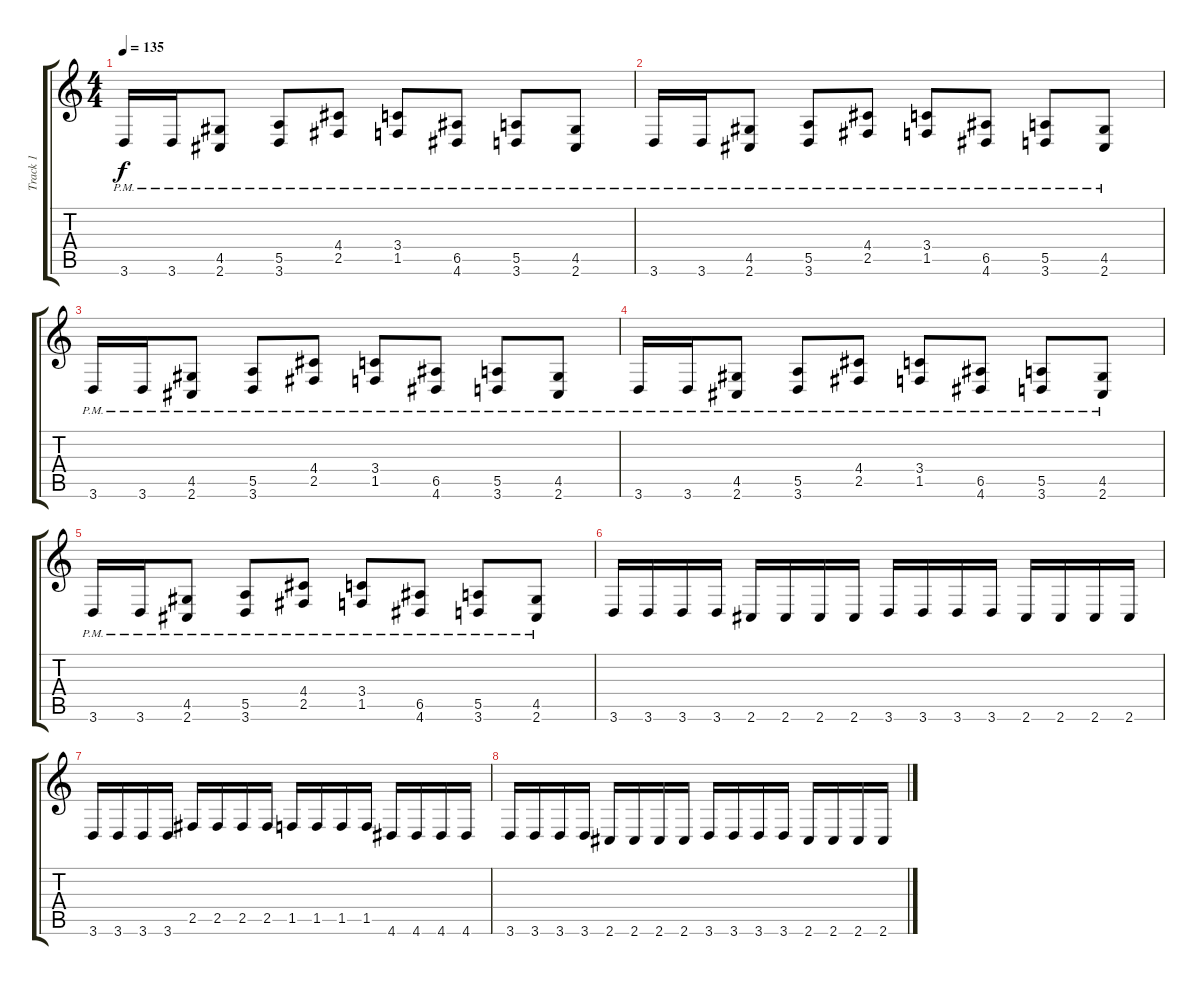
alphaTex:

\track ("Track 1" "Track 1") {instrument distortionguitar}
\staff {score tabs}
\tuning (B3 Gb3 D3 A2 E2 B1) {hide}
\ts (4 4)
\tempo 135
\clef g2
\ks c
3.6{pm}.16{dy f} 3.6{pm}.16 (4.5{pm} 2.6{pm}).8 (5.5{pm} 3.6{pm}).8 (4.4{pm} 2.5{pm}).8 (3.4{pm} 1.5{pm}).8 (6.5{pm} 4.6{pm}).8 (5.5{pm} 3.6{pm}).8 (4.5{pm} 2.6{pm}).8 |
3.6{pm}.16 3.6{pm}.16 (4.5{pm} 2.6{pm}).8 (5.5{pm} 3.6{pm}).8 (4.4{pm} 2.5{pm}).8 (3.4{pm} 1.5{pm}).8 (6.5{pm} 4.6{pm}).8 (5.5{pm} 3.6{pm}).8 (4.5{pm} 2.6{pm}).8 |
3.6{pm}.16 3.6{pm}.16 (4.5{pm} 2.6{pm}).8 (5.5{pm} 3.6{pm}).8 (4.4{pm} 2.5{pm}).8 (3.4{pm} 1.5{pm}).8 (6.5{pm} 4.6{pm}).8 (5.5{pm} 3.6{pm}).8 (4.5{pm} 2.6{pm}).8 |
3.6{pm}.16 3.6{pm}.16 (4.5{pm} 2.6{pm}).8 (5.5{pm} 3.6{pm}).8 (4.4{pm} 2.5{pm}).8 (3.4{pm} 1.5{pm}).8 (6.5{pm} 4.6{pm}).8 (5.5{pm} 3.6{pm}).8 (4.5{pm} 2.6{pm}).8 |
3.6{pm}.16 3.6{pm}.16 (4.5{pm} 2.6{pm}).8 (5.5{pm} 3.6{pm}).8 (4.4{pm} 2.5{pm}).8 (3.4{pm} 1.5{pm}).8 (6.5{pm} 4.6{pm}).8 (5.5{pm} 3.6{pm}).8 (4.5{pm} 2.6{pm}).8 |
3.6.16 3.6.16 3.6.16 3.6.16 2.6.16 2.6.16 2.6.16 2.6.16 3.6.16 3.6.16 3.6.16 3.6.16 2.6.16 2.6.16 2.6.16 2.6.16 |
3.6.16 3.6.16 3.6.16 3.6.16 2.5.16 2.5.16 2.5.16 2.5.16 1.5.16 1.5.16 1.5.16 1.5.16 4.6.16 4.6.16 4.6.16 4.6.16 |
3.6.16 3.6.16 3.6.16 3.6.16 2.6.16 2.6.16 2.6.16 2.6.16 3.6.16 3.6.16 3.6.16 3.6.16 2.6.16 2.6.16 2.6.16 2.6.16
